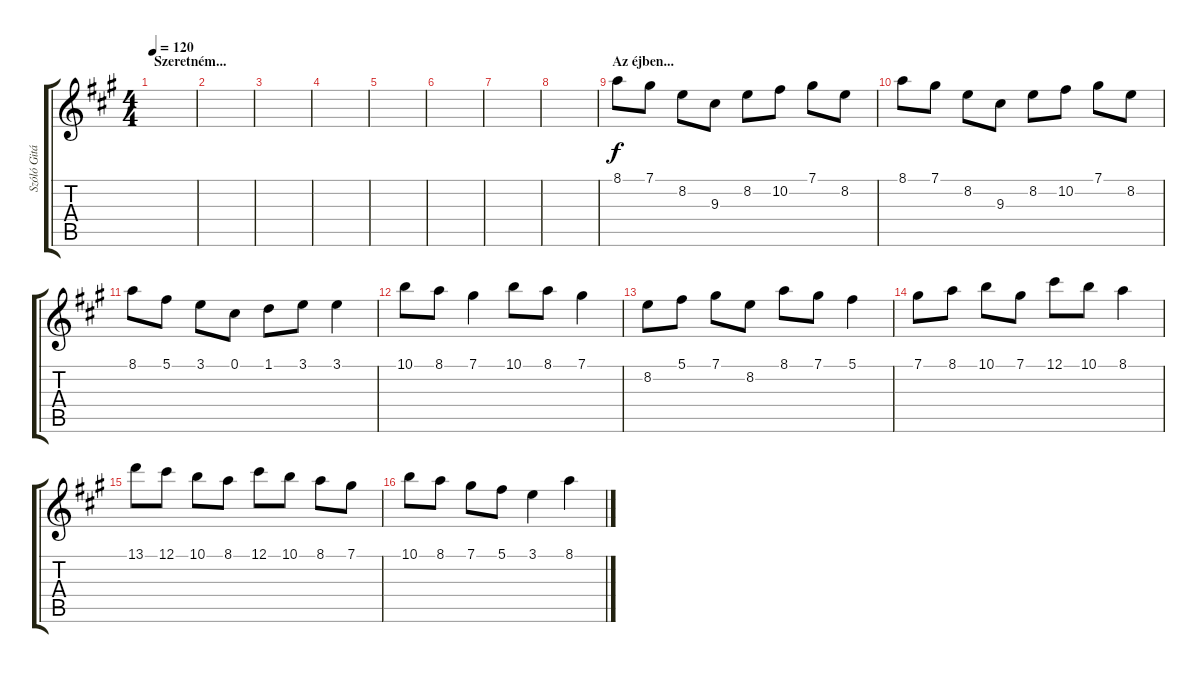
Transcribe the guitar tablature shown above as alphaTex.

\track ("Szóló Gitár 2" "Szóló Gitá") {instrument overdrivenguitar}
\staff {score tabs}
\tuning (Db4 Ab3 E3 B2 Gb2 Db2) {hide}
\ts (4 4)
\section ("" "Szeretném...")
\tempo 120
\clef g2
\ks a
|
|
|
|
|
|
|
|
\section ("" "Az éjben...")
8.1.8 7.1.8 8.2.8 9.3.8 8.2.8 10.2.8 7.1.8 8.2.8 |
8.1.8 7.1.8 8.2.8 9.3.8 8.2.8 10.2.8 7.1.8 8.2.8 |
8.1.8 5.1.8 3.1.8 0.1.8 1.1.8 3.1.8 3.1.4 |
10.1.8 8.1.8 7.1.4 10.1.8 8.1.8 7.1.4 |
8.2.8 5.1.8 7.1.8 8.2.8 8.1.8 7.1.8 5.1.4 |
7.1.8 8.1.8 10.1.8 7.1.8 12.1.8 10.1.8 8.1.4 |
13.1.8 12.1.8 10.1.8 8.1.8 12.1.8 10.1.8 8.1.8 7.1.8 |
10.1.8 8.1.8 7.1.8 5.1.8 3.1.4 8.1.4
